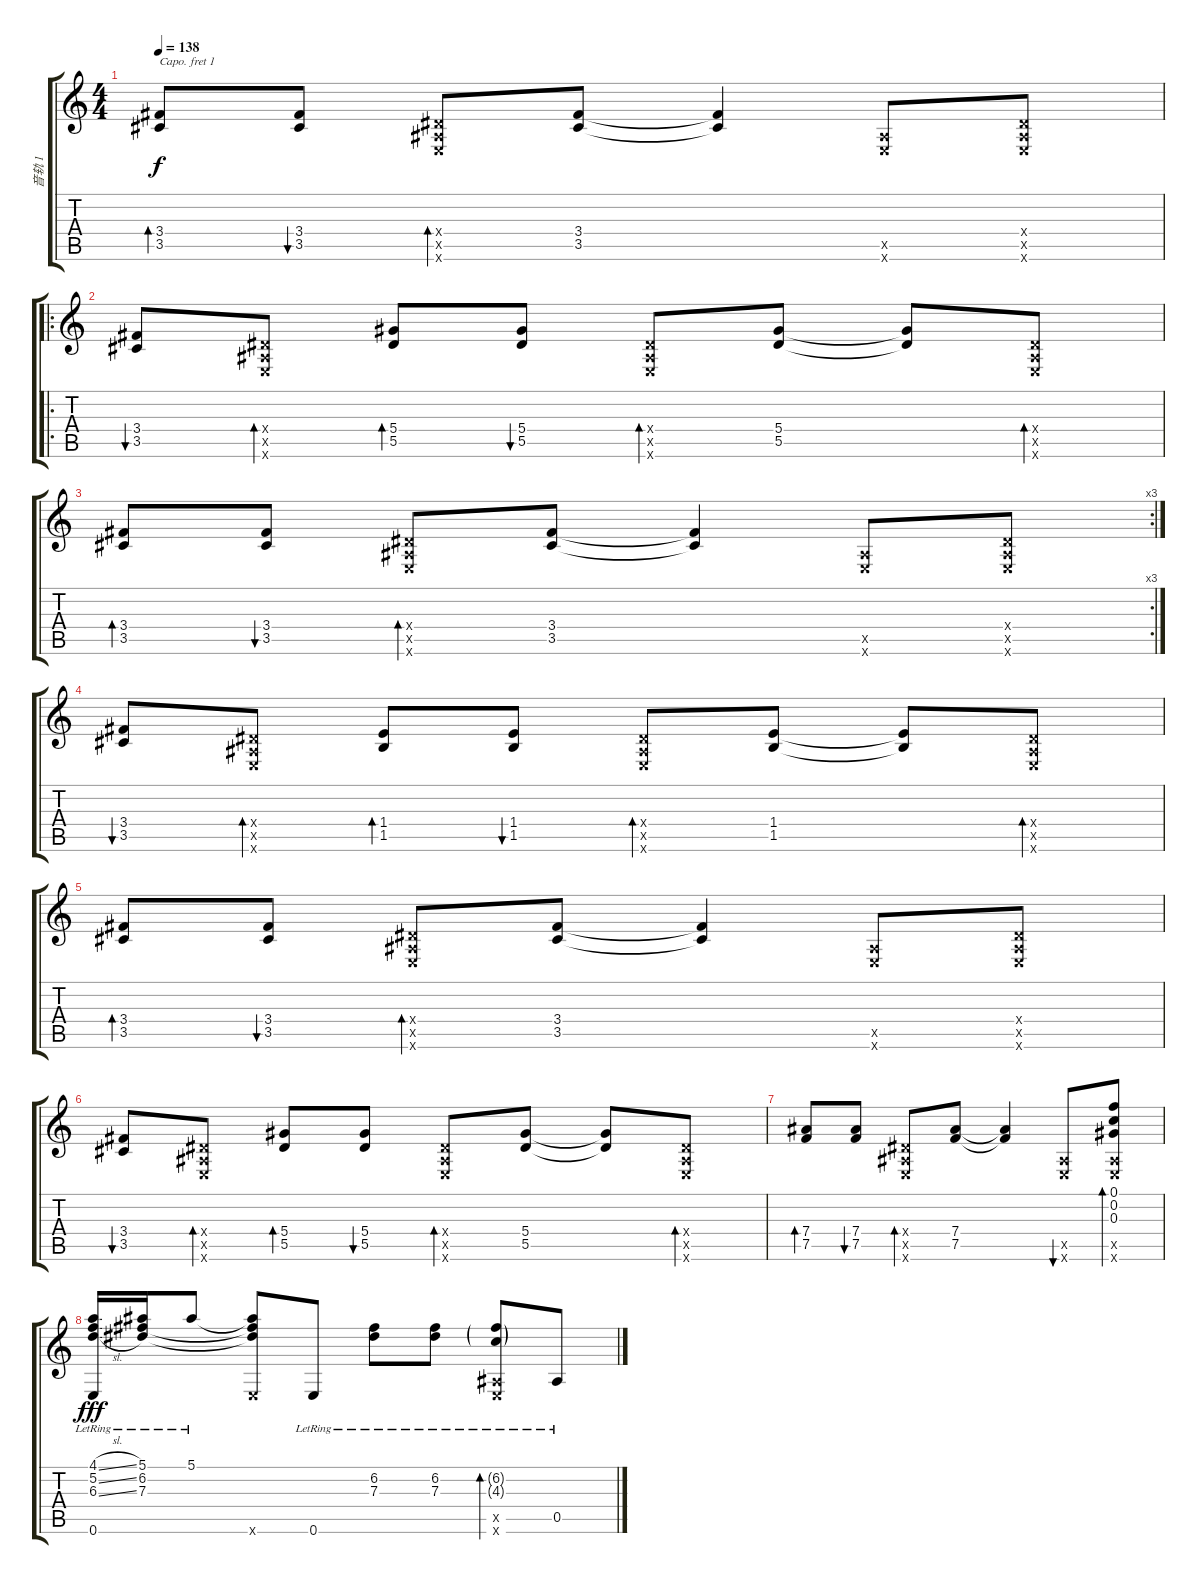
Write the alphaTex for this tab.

\track ("音轨 1" "音轨 1") {instrument acousticguitarsteel}
\staff {score tabs}
\capo 1
\tuning (E4 B3 G3 D3 A2 Eb2) {hide}
\ts (4 4)
\tempo 138
\clef g2
\ks c
(3.4 3.5).8{bd 30 dy f} (3.4 3.5).8{bu 30} (0.4{x} 0.5{x} 0.6{x}).8{bd 30} (3.4 3.5).8 (3.4{t} 3.5{t}).4 (0.5{x} 0.6{x}).8 (0.4{x} 0.5{x} 0.6{x}).8 |
\ro
(3.4 3.5).8{bu 60} (0.4{x} 0.5{x} 0.6{x}).8{bd 60} (5.4 5.5).8{bd 60} (5.4 5.5).8{bu 60} (0.4{x} 0.5{x} 0.6{x}).8{bd 60} (5.4 5.5).8 (5.4{t} 5.5{t}).8 (0.4{x} 0.5{x} 0.6{x}).8{bd 30} |
\rc 3
(3.4 3.5).8{bd 60} (3.4 3.5).8{bu 60} (0.4{x} 0.5{x} 0.6{x}).8{bd 60} (3.4 3.5).8 (3.4{t} 3.5{t}).4 (0.5{x} 0.6{x}).8 (0.4{x} 0.5{x} 0.6{x}).8 |
(3.4 3.5).8{bu 30} (0.4{x} 0.5{x} 0.6{x}).8{bd 30} (1.4 1.5).8{bd 30} (1.4 1.5).8{bu 30} (0.4{x} 0.5{x} 0.6{x}).8{bd 30} (1.4 1.5).8 (1.4{t} 1.5{t}).8 (0.4{x} 0.5{x} 0.6{x}).8{bd 30} |
(3.4 3.5).8{bd 30} (3.4 3.5).8{bu 30} (0.4{x} 0.5{x} 0.6{x}).8{bd 30} (3.4 3.5).8 (3.4{t} 3.5{t}).4 (0.5{x} 0.6{x}).8 (0.4{x} 0.5{x} 0.6{x}).8 |
(3.4 3.5).8{bu 30} (0.4{x} 0.5{x} 0.6{x}).8{bd 30} (5.4 5.5).8{bd 30} (5.4 5.5).8{bu 30} (0.4{x} 0.5{x} 0.6{x}).8{bd 30} (5.4 5.5).8 (5.4{t} 5.5{t}).8 (0.4{x} 0.5{x} 0.6{x}).8{bd 30} |
(7.4 7.5).8{bd 30} (7.4 7.5).8{bu 30} (0.4{x} 0.5{x} 0.6{x}).8{bd 30} (7.4 7.5).8 (7.4{t} 7.5{t}).4 (0.5{x} 0.6{x}).8{bu 30} (0.1 0.2 0.3 0.5{x} 0.6{x}).8{bd 30} |
(4.1{sl lr} 5.2{sl lr} 6.3{sl lr} 0.6{lr}).16{dy fff} (5.1{lr} 6.2{lr} 7.3{lr}).16 5.1{lr}.8 (5.1{t} 6.2{t} 7.3{t} 0.6{x}).8 0.6{lr}.8 (6.2{lr} 7.3{lr}).8 (6.2{lr} 7.3{lr}).8 (6.2{g lr} 4.3{g lr} 0.5{x} 0.6{x}).8{bd 30} 0.5{lr}.8
